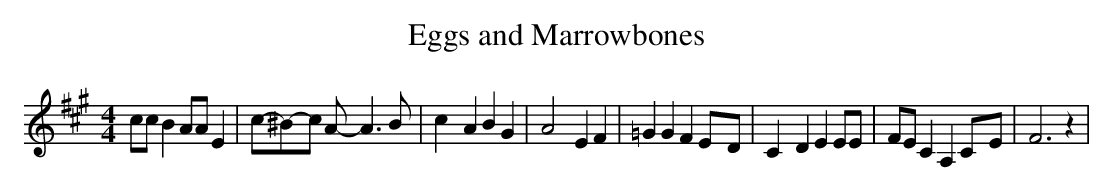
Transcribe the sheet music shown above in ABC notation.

X:1
T:Eggs and Marrowbones
M:4/4
L:1/4
K:A
 c/2c/2 B A/2A/2 E|c/2-^B/2-c/2 A/2- A3/2 B/2| c- A B G| A2- E F| =G G FE/2-D/2|\
 C- D E E/2E/2| F/2E/2 C A,C/2-E/2| F3 z|
